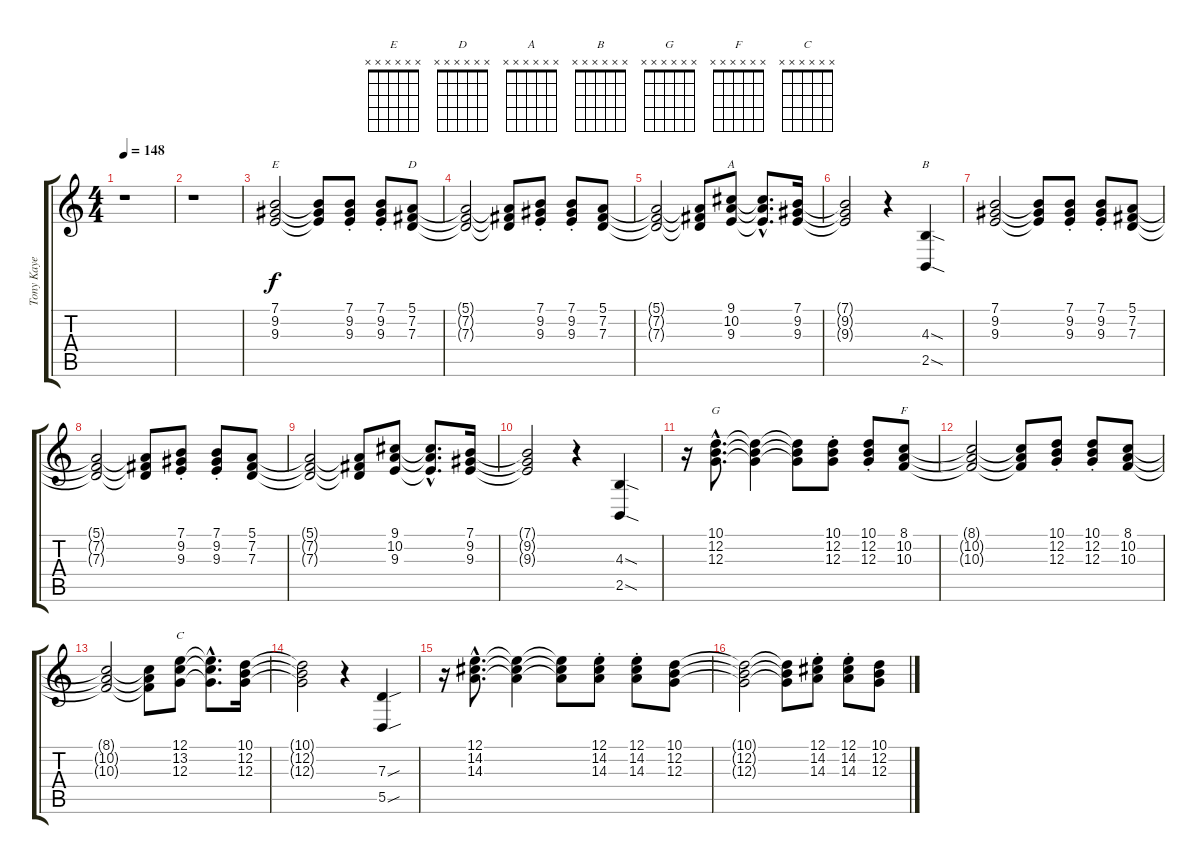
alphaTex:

\track ("Tony Kaye 2" "Tony Kaye ") {instrument churchorgan}
\staff {score tabs}
\tuning (E4 B3 G3 D3 A2 E2) {hide}
\chord ("E" x x x x x x) {firstfret 0}
\chord ("D" x x x x x x) {firstfret 0}
\chord ("A" x x x x x x) {firstfret 0}
\chord ("B" x x x x x x) {firstfret 0}
\chord ("G" x x x x x x) {firstfret 0}
\chord ("F" x x x x x x) {firstfret 0}
\chord ("C" x x x x x x) {firstfret 0}
\ts (4 4)
\tempo 148
\clef g2
\ks c
r.1{dy f} |
r.1 |
(7.1 9.2 9.3).2{ch "E"} (7.1{t} 9.2{t} 9.3{t}).8 (7.1{st} 9.2 9.3).8 (7.1{st} 9.2 9.3).8 (5.1 7.2 7.3).8{ch "D"} |
(5.1{t} 7.2{t} 7.3{t}).2 (5.1{t} 7.2{t} 7.3{t}).8 (7.1{st} 9.2 9.3).8 (7.1{st} 9.2 9.3).8 (5.1 7.2 7.3).8 |
(5.1{t} 7.2{t} 7.3{t}).2 (5.1{t} 7.2{t} 7.3{t}).8 (9.1 10.2 9.3).8{ch "A"} (9.1{hac t} 10.2{hac t} 9.3{hac t}).8{d} (7.1 9.2 9.3).16 |
(7.1{t} 9.2{t} 9.3{t}).2 r.4 (4.3{sod} 2.5{sod}).4{ch "B"} |
(7.1 9.2 9.3).2 (7.1{t} 9.2{t} 9.3{t}).8 (7.1{st} 9.2 9.3).8 (7.1{st} 9.2 9.3).8 (5.1 7.2 7.3).8 |
(5.1{t} 7.2{t} 7.3{t}).2 (5.1{t} 7.2{t} 7.3{t}).8 (7.1{st} 9.2 9.3).8 (7.1{st} 9.2 9.3).8 (5.1 7.2 7.3).8 |
(5.1{t} 7.2{t} 7.3{t}).2 (5.1{t} 7.2{t} 7.3{t}).8 (9.1 10.2 9.3).8 (9.1{hac t} 10.2{hac t} 9.3{hac t}).8{d} (7.1 9.2 9.3).16 |
(7.1{t} 9.2{t} 9.3{t}).2 r.4 (4.3{sod} 2.5{sod}).4 |
r.16 (10.1{hac} 12.2{hac} 12.3{hac}).8{d ch "G"} (10.1{t} 12.2{t} 12.3{t}).4 (10.1{t} 12.2{t} 12.3{t}).8 (10.1{st} 12.2{st} 12.3).8 (10.1{st} 12.2{st} 12.3).8 (8.1 10.2 10.3).8{ch "F"} |
(8.1{t} 10.2{t} 10.3{t}).2 (8.1{t} 10.2{t} 10.3{t}).8 (10.1{st} 12.2 12.3).8 (10.1{st} 12.2 12.3).8 (8.1 10.2 10.3).8 |
(8.1{t} 10.2{t} 10.3{t}).2 (8.1{t} 10.2{t} 10.3{t}).8 (12.1 13.2 12.3).8{ch "C"} (12.1{hac t} 13.2{hac t} 12.3{hac t}).8{d} (10.1 12.2 12.3).16 |
(10.1{t} 12.2{t} 12.3{t}).2 r.4 (7.3{sou} 5.5{sou}).4 |
r.16 (12.1{hac} 14.2{hac} 14.3{hac}).8{d} (12.1{t} 14.2{t} 14.3{t}).4 (12.1{t} 14.2{t} 14.3{t}).8 (12.1{st} 14.2 14.3).8 (12.1{st} 14.2 14.3).8 (10.1 12.2 12.3).8 |
(10.1{t} 12.2{t} 12.3{t}).2 (10.1{t} 12.2{t} 12.3{t}).8 (12.1{st} 14.2 14.3).8 (12.1{st} 14.2 14.3).8 (10.1 12.2 12.3).8
